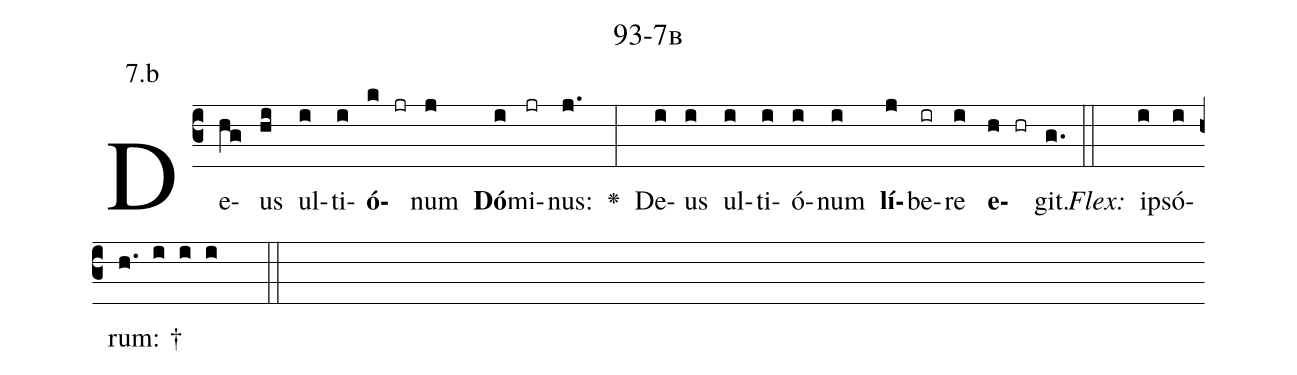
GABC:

name: 93-7b;
annotation: 7.b;
%%
(c3)De(hg)us(hi) ul(i)ti(i)<b>ó</b>(k jr)num(j) <b>Dó</b>(i)mi(jr)nus:(j.) <v>\greheightstar</v>(:) De(i)us(i) ul(i)ti(i)ó(i)num(i) <b>lí</b>(j)be(ir)re(i) <b>e</b>(h hr)git.(g.) (::)
<i>Flex:</i>()  ip(i)só(i)rum: †(h. i i i  ::)

%E(i) u(i) o(j) u(i) a(h) e.(g.) (::)
